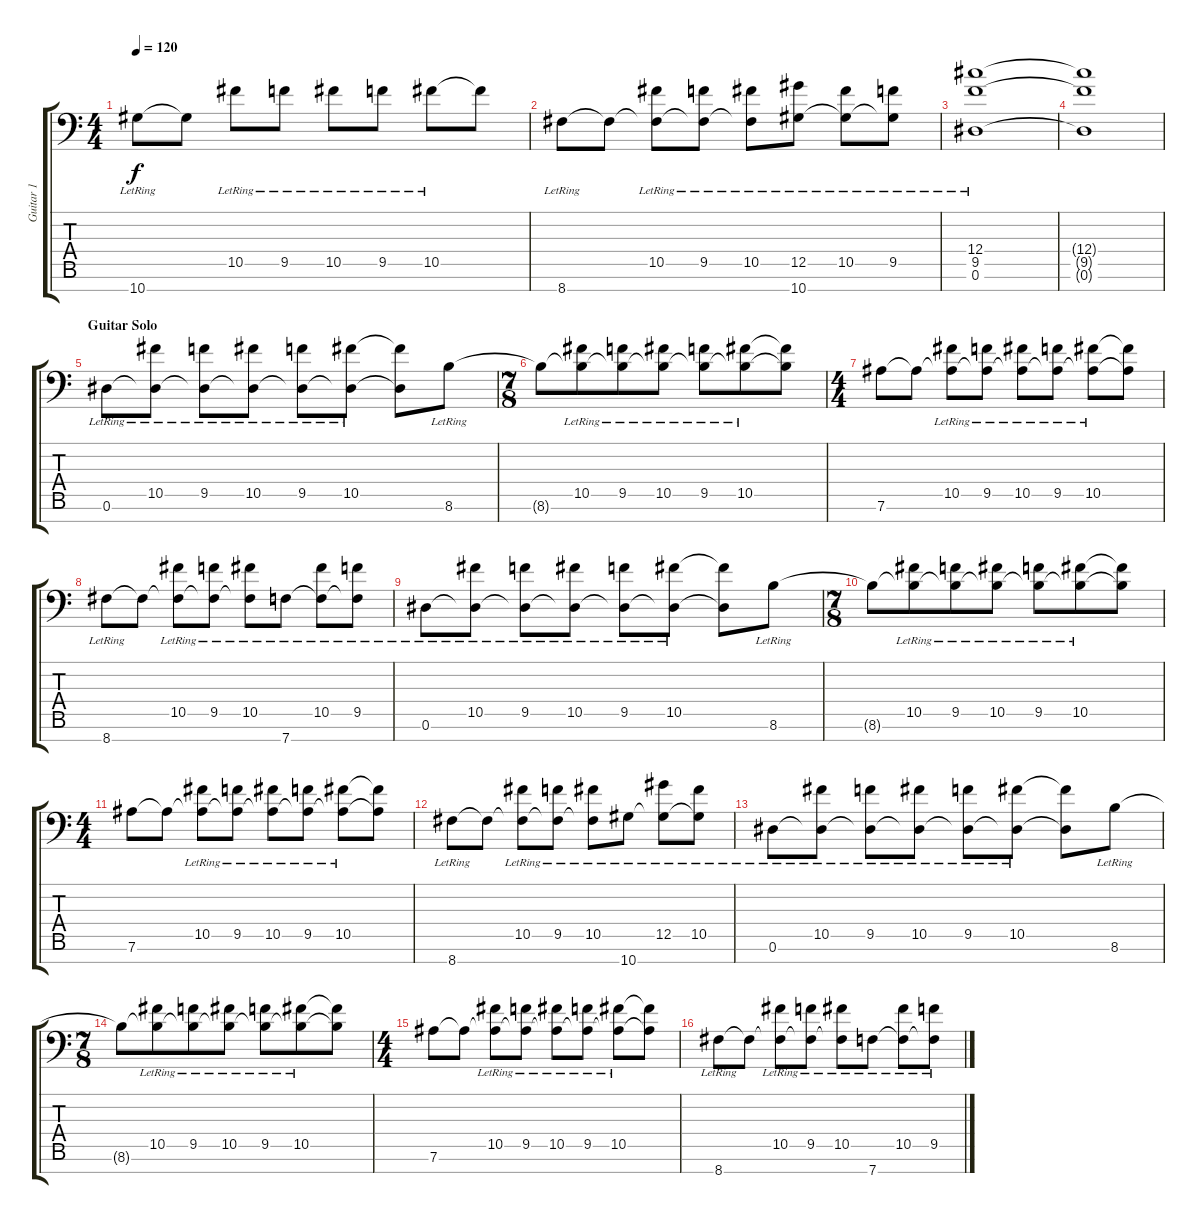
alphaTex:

\track ("Guitar 1" "Guitar 1") {instrument electricguitarjazz}
\staff {score tabs}
\tuning (Eb4 Bb3 Gb3 Db3 Ab2 Eb2 Bb1) {hide}
\ts (4 4)
\tempo 120
\clef f4
\ks c
10.7{lr}.8{dy f} 10.7{t}.8 10.5{lr}.8 9.5{lr}.8 10.5{lr}.8 9.5{lr}.8 10.5{lr}.8 10.5{t}.8 |
8.7{lr}.8 8.7{t}.8 (10.5{lr} 8.7{t}).8 (9.5{lr} 8.7{t}).8 (10.5{lr} 8.7{t}).8 (12.5{lr} 10.7{lr}).8 (10.5{lr} 10.7{t}).8 (9.5{lr} 10.7{t}).8 |
(12.4{lr} 9.5{lr} 0.6{lr}).1 |
(12.4{t} 9.5{t} 0.6{t}).1 |
\section ("" "Guitar Solo")
0.6{lr}.8 (10.5{lr} 0.6{t}).8 (9.5{lr} 0.6{t}).8 (10.5{lr} 0.6{t}).8 (9.5{lr} 0.6{t}).8 (10.5{lr} 0.6{t}).8 (10.5{t} 0.6{t}).8 8.6{lr}.8 |
\ts (7 8)
8.6{t}.8 (10.5{lr} 8.6{t}).8 (9.5{lr} 8.6{t}).8 (10.5{lr} 8.6{t}).8 (9.5{lr} 8.6{t}).8 (10.5{lr} 8.6{t}).8 (10.5{t} 8.6{t}).8 |
\ts (4 4)
7.6.8 7.6{t}.8 (10.5{lr} 7.6{t}).8 (9.5{lr} 7.6{t}).8 (10.5{lr} 7.6{t}).8 (9.5{lr} 7.6{t}).8 (10.5{lr} 7.6{t}).8 (10.5{t} 7.6{t}).8 |
8.7{lr}.8 8.7{t}.8 (10.5{lr} 8.7{t}).8 (9.5{lr} 8.7{t}).8 (10.5{lr} 8.7{t}).8 7.7{lr}.8 (10.5{lr} 7.7{t}).8 (9.5{lr} 7.7{t}).8 |
0.6{lr}.8 (10.5{lr} 0.6{t}).8 (9.5{lr} 0.6{t}).8 (10.5{lr} 0.6{t}).8 (9.5{lr} 0.6{t}).8 (10.5{lr} 0.6{t}).8 (10.5{t} 0.6{t}).8 8.6{lr}.8 |
\ts (7 8)
8.6{t}.8 (10.5{lr} 8.6{t}).8 (9.5{lr} 8.6{t}).8 (10.5{lr} 8.6{t}).8 (9.5{lr} 8.6{t}).8 (10.5{lr} 8.6{t}).8 (10.5{t} 8.6{t}).8 |
\ts (4 4)
7.6.8 7.6{t}.8 (10.5{lr} 7.6{t}).8 (9.5{lr} 7.6{t}).8 (10.5{lr} 7.6{t}).8 (9.5{lr} 7.6{t}).8 (10.5{lr} 7.6{t}).8 (10.5{t} 7.6{t}).8 |
8.7{lr}.8 8.7{t}.8 (10.5{lr} 8.7{t}).8 (9.5{lr} 8.7{t}).8 (10.5{lr} 8.7{t}).8 10.7{lr}.8 (12.5{lr} 10.7{t}).8 (10.5{lr} 10.7{t}).8 |
0.6{lr}.8 (10.5{lr} 0.6{t}).8 (9.5{lr} 0.6{t}).8 (10.5{lr} 0.6{t}).8 (9.5{lr} 0.6{t}).8 (10.5{lr} 0.6{t}).8 (10.5{t} 0.6{t}).8 8.6{lr}.8 |
\ts (7 8)
8.6{t}.8 (10.5{lr} 8.6{t}).8 (9.5{lr} 8.6{t}).8 (10.5{lr} 8.6{t}).8 (9.5{lr} 8.6{t}).8 (10.5{lr} 8.6{t}).8 (10.5{t} 8.6{t}).8 |
\ts (4 4)
7.6.8 7.6{t}.8 (10.5{lr} 7.6{t}).8 (9.5{lr} 7.6{t}).8 (10.5{lr} 7.6{t}).8 (9.5{lr} 7.6{t}).8 (10.5{lr} 7.6{t}).8 (10.5{t} 7.6{t}).8 |
8.7{lr}.8 8.7{t}.8 (10.5{lr} 8.7{t}).8 (9.5{lr} 8.7{t}).8 (10.5{lr} 8.7{t}).8 7.7{lr}.8 (10.5{lr} 7.7{t}).8 (9.5{lr} 7.7{t}).8
